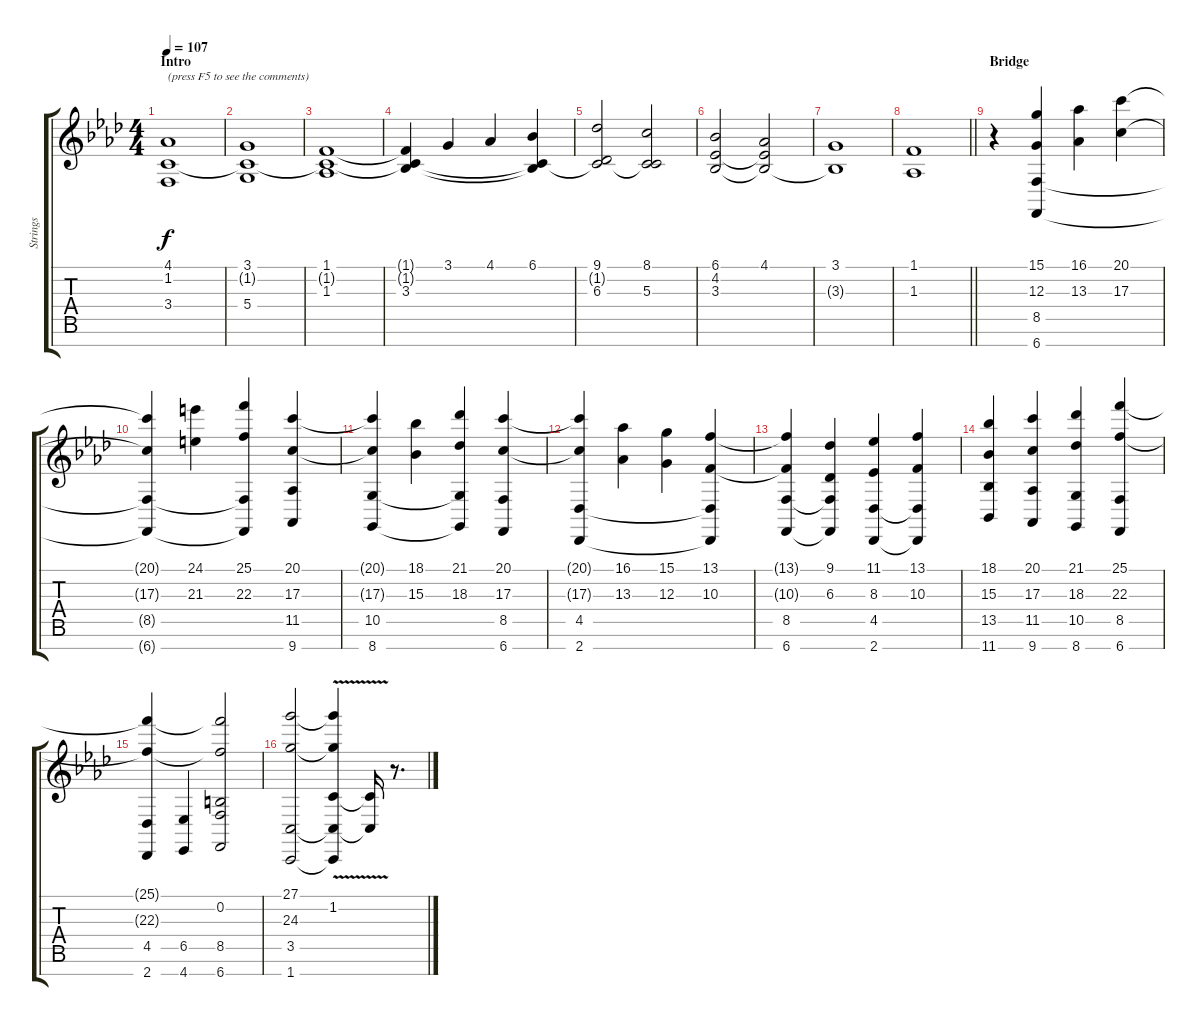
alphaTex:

\track ("Strings" "Strings") {instrument stringensemble1}
\staff {score tabs}
\tuning (E4 B3 G3 D3 A2 E2 B1) {hide}
\ts (4 4)
\section ("" "Intro")
\tempo 107
\clef g2
\ks fminor
(4.1 1.2 3.4).1{txt "(press F5 to see the comments)" dy f instrument stringensemble1} |
(3.1 1.2{t} 5.4).1 |
(1.1 1.2{t} 1.3).1 |
(1.1{t} 1.2{t} 3.3).4 3.1.4 4.1.4 (6.1 1.2{t} 3.3{t}).4 |
(9.1 1.2{t} 6.3).2 (8.1 1.2{t} 5.3).2 |
(6.1 4.2 3.3).2 (4.1 4.2{t} 3.3{t}).2 |
(3.1 3.3{t}).1 |
\barLineRight lightlight
(1.1 1.3).1 |
\section ("" "Bridge")
r.4 (15.1 12.3 8.5 6.7).4 (16.1 13.3).4 (20.1 17.3).4 |
(20.1{t} 17.3{t} 8.5{t} 6.7{t}).4 (24.1 21.3).4 (25.1 22.3 8.5{t} 6.7{t}).4 (20.1 17.3 11.5 9.7).4 |
(20.1{t} 17.3{t} 10.5 8.7).4 (18.1 15.3).4 (21.1 18.3 10.5{t} 8.7{t}).4 (20.1 17.3 8.5 6.7).4 |
(20.1{t} 17.3{t} 4.5 2.7).4 (16.1 13.3).4 (15.1 12.3).4 (13.1 10.3 4.5{t} 2.7{t}).4 |
(13.1{t} 10.3{t} 8.5 6.7).4 (9.1 6.3 8.5{t} 6.7{t}).4 (11.1 8.3 4.5 2.7).4 (13.1 10.3 4.5{t} 2.7{t}).4 |
(18.1 15.3 13.5 11.7).4 (20.1 17.3 11.5 9.7).4 (21.1 18.3 10.5 8.7).4 (25.1 22.3 8.5 6.7).4 |
(25.1{t} 22.3{t} 4.5 2.7).4 (6.5 4.7).4 (25.1{t} 0.2 22.3{t} 8.5 6.7).2 |
(27.1 24.3 3.5 1.7).2 (27.1{t} 1.2{v} 24.3{t} 3.5{t} 1.7{t}).4 (1.2{t} 3.5{t}).16 r.8{d}
